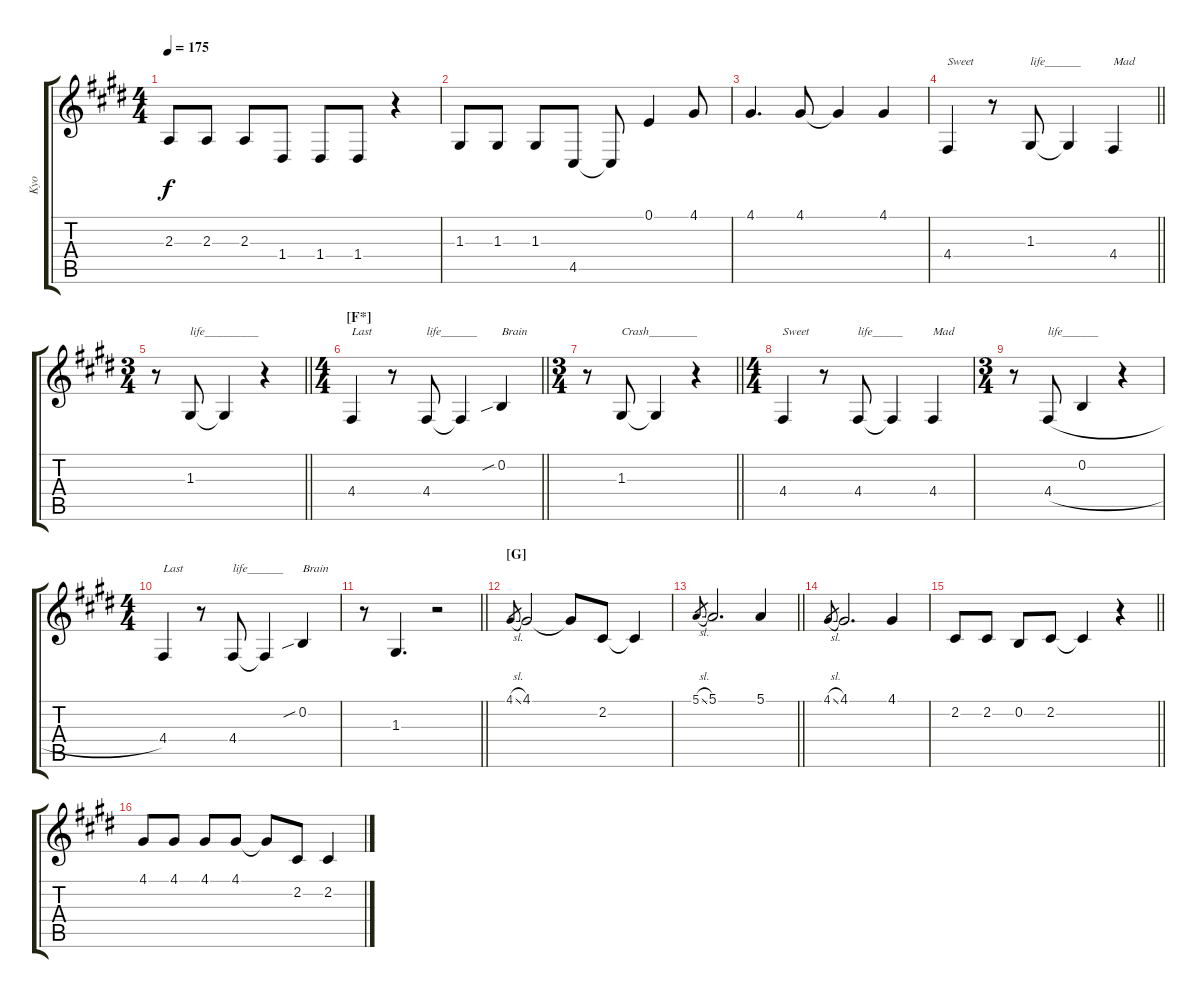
\track ("Kyo" "Kyo") {instrument synthbrass2}
\staff {score tabs}
\tuning (E4 B3 G3 D3 A2 E2) {hide}
\ts (4 4)
\tempo 175
\clef g2
\ks c#minor
2.3.8{dy f} 2.3.8 2.3.8 1.4.8 1.4.8 1.4.8 r.4 |
1.3.8 1.3.8 1.3.8 4.5.8 4.5{t}.8 0.1.4 4.1.8 |
4.1.4{d} 4.1.8 4.1{t}.4 4.1.4 |
\barLineRight lightlight
4.4.4{txt "Sweet"} r.8 1.3.8{txt "life______"} 1.3{t}.4 4.4.4{txt "Mad"} |
\ts (3 4)
\barLineRight lightlight
r.8 1.3.8{txt "life_________"} 1.3{t}.4 r.4 |
\ts (4 4)
\section ("" "[F*]")
\barLineRight lightlight
4.4.4{txt "Last"} r.8 4.4.8{txt "life______"} 4.4{t}.4 0.2{sib}.4{txt "Brain"} |
\ts (3 4)
\barLineRight lightlight
r.8 1.3.8{txt "Crash________"} 1.3{t}.4 r.4 |
\ts (4 4)
4.4.4{txt "Sweet"} r.8 4.4.8{txt "life_____"} 4.4{t}.4 4.4.4{txt "Mad"} |
\ts (3 4)
r.8 4.4{h}.8{txt "life______"} 0.2.4 r.4 |
\ts (4 4)
4.4.4{txt "Last"} r.8 4.4.8{txt "life______"} 4.4{t}.4 0.2{sib}.4{txt "Brain"} |
\barLineRight lightlight
r.8 1.3.4{d} r.2 |
\section ("" "[G]")
4.1{sl}.8{gr} 4.1.2 4.1{t}.8 2.2.8 2.2{t}.4 |
\barLineRight lightlight
5.1{sl}.8{gr} 5.1.2{d} 5.1.4 |
4.1{sl}.8{gr} 4.1.2{d} 4.1.4 |
\barLineRight lightlight
2.2.8 2.2.8 0.2.8 2.2.8 2.2{t}.4 r.4 |
4.1.8 4.1.8 4.1.8 4.1.8 4.1{t}.8 2.2.8 2.2.4
